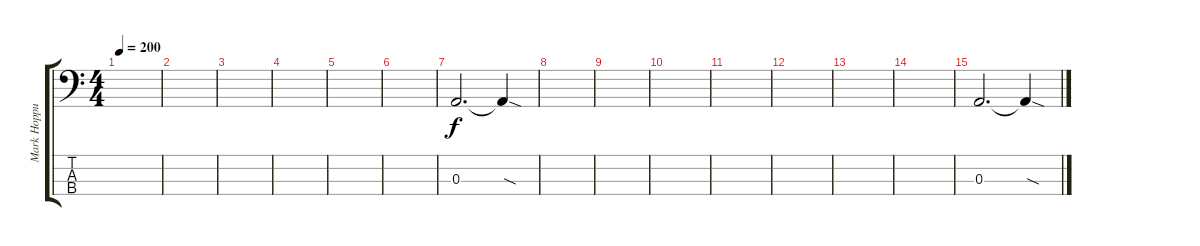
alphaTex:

\track ("Mark Hoppus - Bass" "Mark Hoppu") {instrument electricbasspick}
\staff {score tabs}
\tuning (G2 D2 A1 D1) {hide}
\ts (4 4)
\tempo 200
\clef f4
\ks c
|
|
|
|
|
|
0.3.2{d} 0.3{sod t}.4 |
|
|
|
|
|
|
|
0.3.2{d} 0.3{sod t}.4
